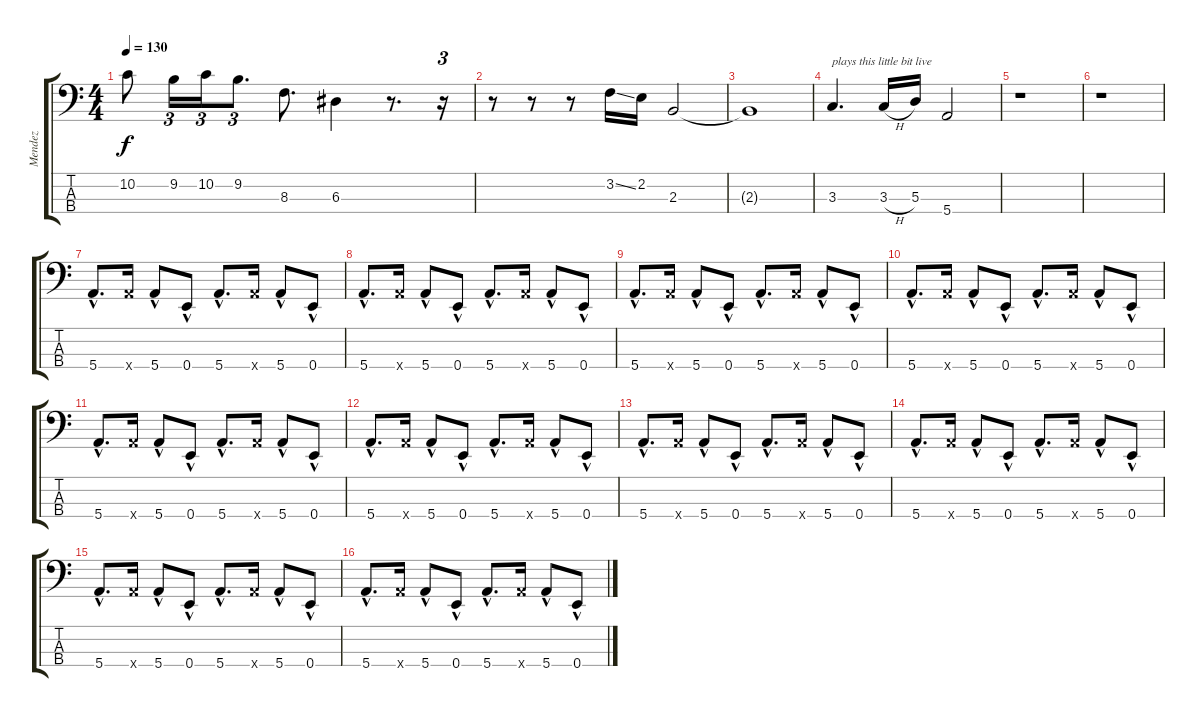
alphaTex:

\track ("Mendez" "Mendez") {instrument electricbassfinger}
\staff {score tabs}
\tuning (G2 D2 A1 E1) {hide}
\ts (4 4)
\tempo 130
\clef f4
\ks c
10.2.8{dy f} 9.2.16{tu (3 2)} 10.2.16{tu (3 2)} 9.2.8{d tu (3 2)} 8.3.8{d} 6.3.4 r.8{d} r.16{tu (3 2)} |
r.8 r.8 r.8 3.2{ss}.16 2.2.16 2.3.2 |
2.3{t}.1 |
3.3.4{d txt "plays this little bit live"} 3.3{h}.16 5.3.16 5.4.2 |
r.1 |
r.1 |
5.4{hac}.8{d} 5.4{x}.16 5.4{hac}.8 0.4{hac}.8 5.4{hac}.8{d} 5.4{x}.16 5.4{hac}.8 0.4{hac}.8 |
5.4{hac}.8{d} 5.4{x}.16 5.4{hac}.8 0.4{hac}.8 5.4{hac}.8{d} 5.4{x}.16 5.4{hac}.8 0.4{hac}.8 |
5.4{hac}.8{d} 5.4{x}.16 5.4{hac}.8 0.4{hac}.8 5.4{hac}.8{d} 5.4{x}.16 5.4{hac}.8 0.4{hac}.8 |
5.4{hac}.8{d} 5.4{x}.16 5.4{hac}.8 0.4{hac}.8 5.4{hac}.8{d} 5.4{x}.16 5.4{hac}.8 0.4{hac}.8 |
5.4{hac}.8{d} 5.4{x}.16 5.4{hac}.8 0.4{hac}.8 5.4{hac}.8{d} 5.4{x}.16 5.4{hac}.8 0.4{hac}.8 |
5.4{hac}.8{d} 5.4{x}.16 5.4{hac}.8 0.4{hac}.8 5.4{hac}.8{d} 5.4{x}.16 5.4{hac}.8 0.4{hac}.8 |
5.4{hac}.8{d} 5.4{x}.16 5.4{hac}.8 0.4{hac}.8 5.4{hac}.8{d} 5.4{x}.16 5.4{hac}.8 0.4{hac}.8 |
5.4{hac}.8{d} 5.4{x}.16 5.4{hac}.8 0.4{hac}.8 5.4{hac}.8{d} 5.4{x}.16 5.4{hac}.8 0.4{hac}.8 |
5.4{hac}.8{d} 5.4{x}.16 5.4{hac}.8 0.4{hac}.8 5.4{hac}.8{d} 5.4{x}.16 5.4{hac}.8 0.4{hac}.8 |
5.4{hac}.8{d} 5.4{x}.16 5.4{hac}.8 0.4{hac}.8 5.4{hac}.8{d} 5.4{x}.16 5.4{hac}.8 0.4{hac}.8
